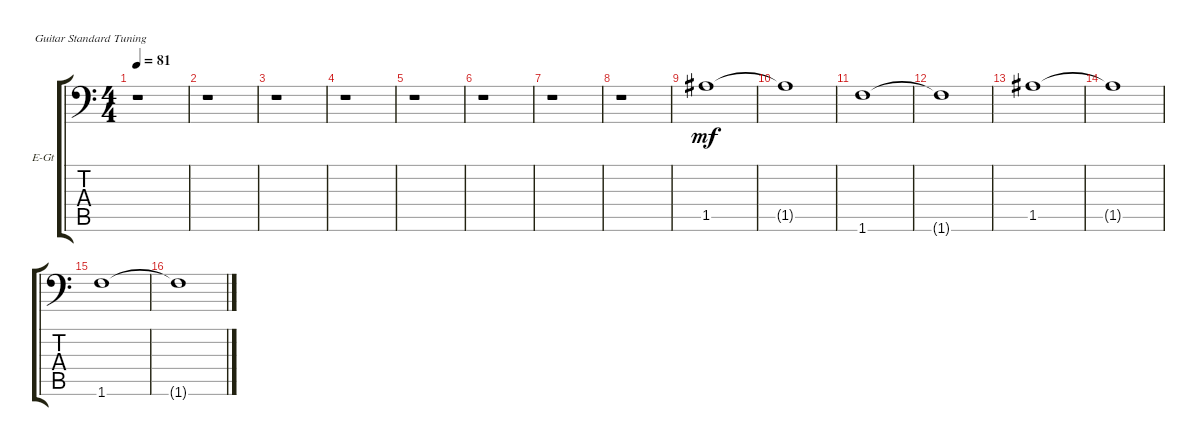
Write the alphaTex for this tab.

\bracketExtendMode groupsimilarinstruments
\firstSystemTrackNameOrientation horizontal
\otherSystemsTrackNameOrientation horizontal
\track ("Jazz Dist Bass" "E-Gt") {instrument distortionguitar}
\staff {score tabs}
\tuning (E4 B3 G3 D3 A2 E2)
\ts (4 4)
\tempo 81
\clef f4
\scale
0.333333
\ks c
r.1{dy mf} |
\scale
0.333333 r.1 |
\scale
0.333333 r.1 |
\scale
0.333333 r.1 |
\scale
0.333333 r.1 |
\scale
0.333333 r.1 |
\scale
0.333333 r.1 |
\scale
0.333333 r.1 |
\scale
0.333333 1.5.1 |
\scale
0.333333 1.5{t}.1 |
\scale
0.333333 1.6.1 |
\scale
0.333333 1.6{t}.1 |
\scale
0.333333 1.5.1 |
\scale
0.333333 1.5{t}.1 |
\scale
0.333333 1.6.1 |
\scale
0.333333 1.6{t}.1
